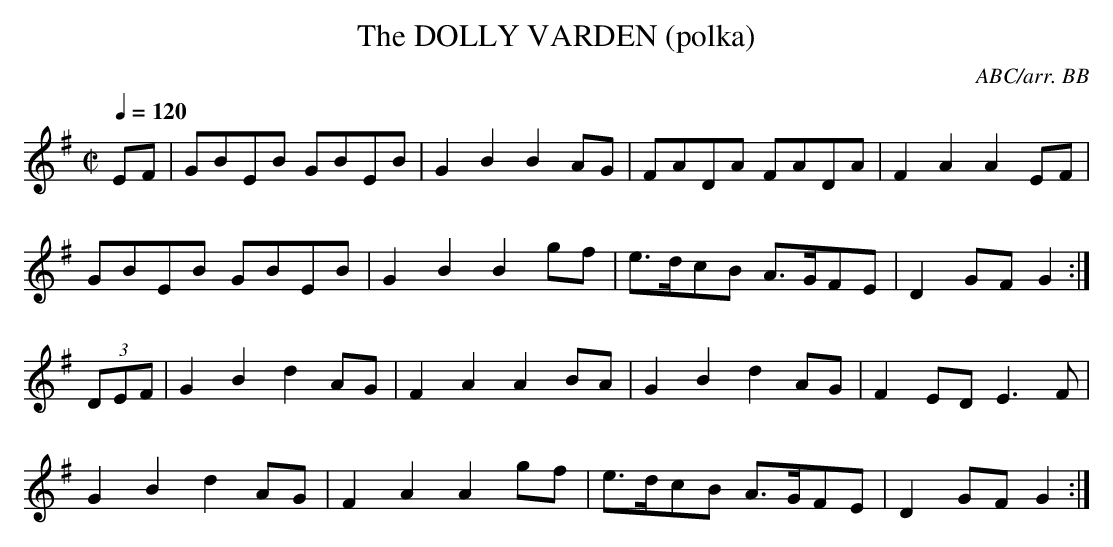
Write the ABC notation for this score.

X:1
T:DOLLY VARDEN (polka), The
C:ABC/arr. BB
M:C|
L:1/8
Q:1/4=120
K:G
EF|GBEB GBEB|G2B2 B2AG|FADA FADA|F2A2 A2EF|
GBEB GBEB|G2B2 B2gf|e>dcB A>GFE|D2GF G2:|
(3DEF|G2B2 d2AG|F2A2 A2BA|G2B2 d2AG|F2ED E3F|
G2B2 d2AG|F2A2 A2gf| e>dcB A>GFE|D2GF G2:|
